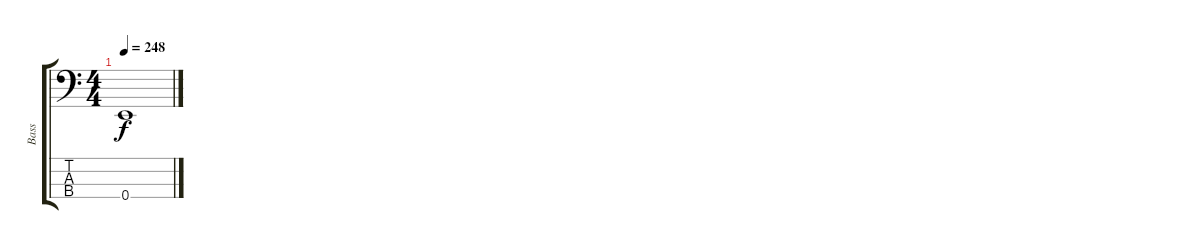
\track ("Bass" "Bass") {instrument electricbasspick}
\staff {score tabs}
\tuning (G2 D2 A1 E1) {hide}
\ts (4 4)
\tempo 248
\clef f4
\ks c
0.4{t}.1{dy f}
